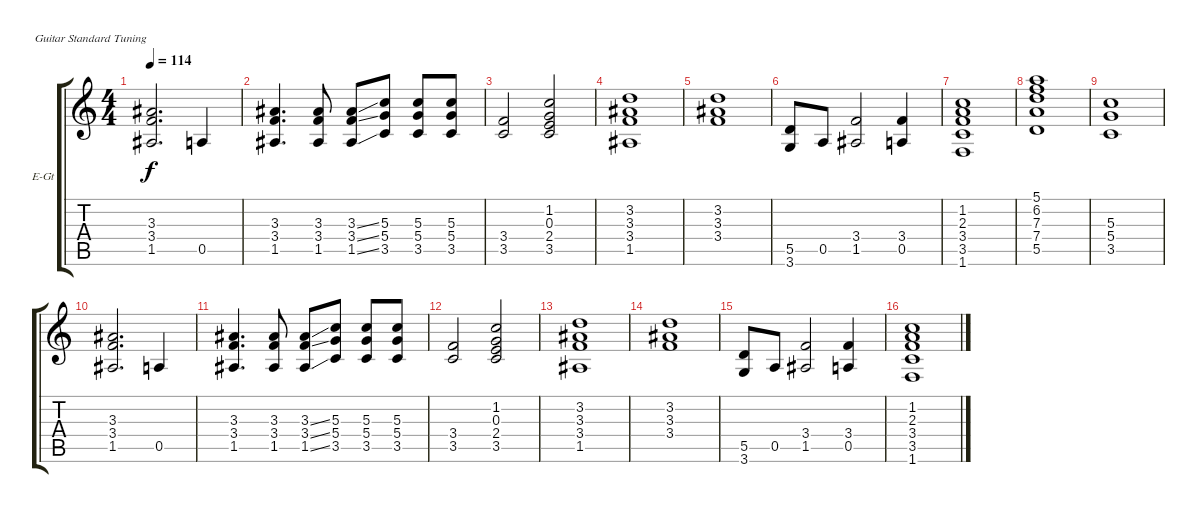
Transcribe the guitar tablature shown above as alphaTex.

\bracketExtendMode groupsimilarinstruments
\firstSystemTrackNameOrientation horizontal
\otherSystemsTrackNameOrientation horizontal
\track ("Guitare elec" "E-Gt") {instrument electricguitarclean}
\staff {score tabs}
\tuning (E4 B3 G3 D3 A2 E2)
\ts (4 4)
\tempo 114
\clef g2
\ks c
(3.3 3.4 1.5).2{d dy f} 0.5.4 |
(3.3 3.4 1.5).4{d} (3.3 3.4 1.5).8 (3.3{ss} 3.4{ss} 1.5{ss}).8 (5.3 5.4 3.5).8 (5.3 5.4 3.5).8 (5.3 5.4 3.5).8 |
(3.4 3.5).2 (1.2 0.3 2.4 3.5).2 |
(3.2 3.3 3.4 1.5).1 |
(3.2 3.3 3.4).1 |
(5.5 3.6).8 0.5.8 (3.4 1.5).2 (3.4 0.5).4 |
(1.2 2.3 3.4 3.5 1.6).1 |
(5.1 6.2 7.3 7.4 5.5).1 |
(5.3 5.4 3.5).1 |
(3.3 3.4 1.5).2{d} 0.5.4 |
(3.3 3.4 1.5).4{d} (3.3 3.4 1.5).8 (3.3{ss} 3.4{ss} 1.5{ss}).8 (5.3 5.4 3.5).8 (5.3 5.4 3.5).8 (5.3 5.4 3.5).8 |
(3.4 3.5).2 (1.2 0.3 2.4 3.5).2 |
(3.2 3.3 3.4 1.5).1 |
(3.2 3.3 3.4).1 |
(5.5 3.6).8 0.5.8 (3.4 1.5).2 (3.4 0.5).4 |
(1.2 2.3 3.4 3.5 1.6).1
